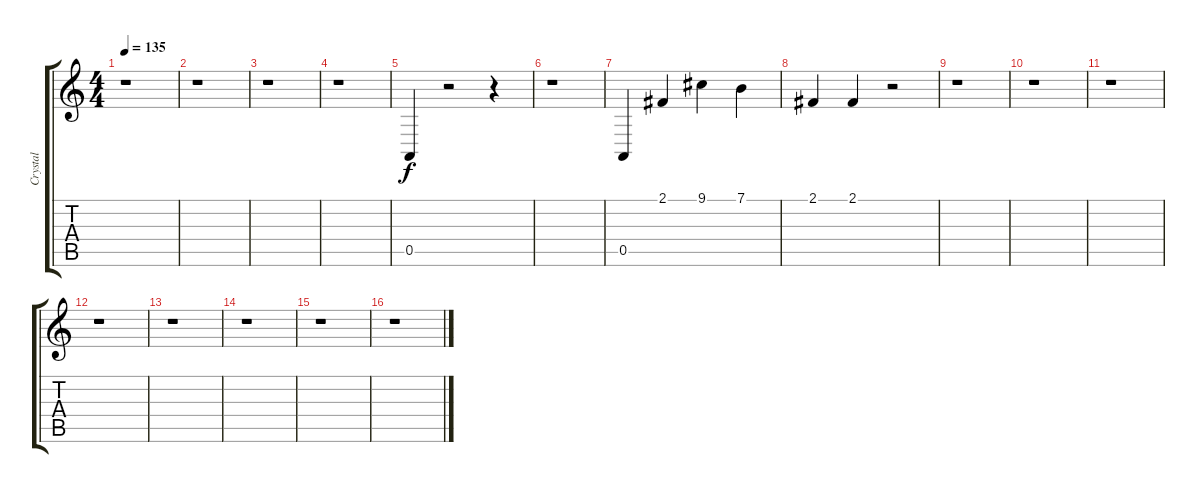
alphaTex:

\track ("Crystal" "Crystal") {instrument vibraphone}
\staff {score tabs}
\tuning (E4 B3 G3 D3 A2 E2) {hide}
\ts (4 4)
\tempo 135
\clef g2
\ks c
r.1{dy f} |
r.1 |
r.1 |
r.1 |
0.5.4 r.2 r.4 |
r.1 |
0.5.4 2.1.4 9.1.4 7.1.4 |
2.1.4 2.1.4 r.2 |
r.1 |
r.1 |
r.1 |
r.1 |
r.1 |
r.1 |
r.1 |
r.1
